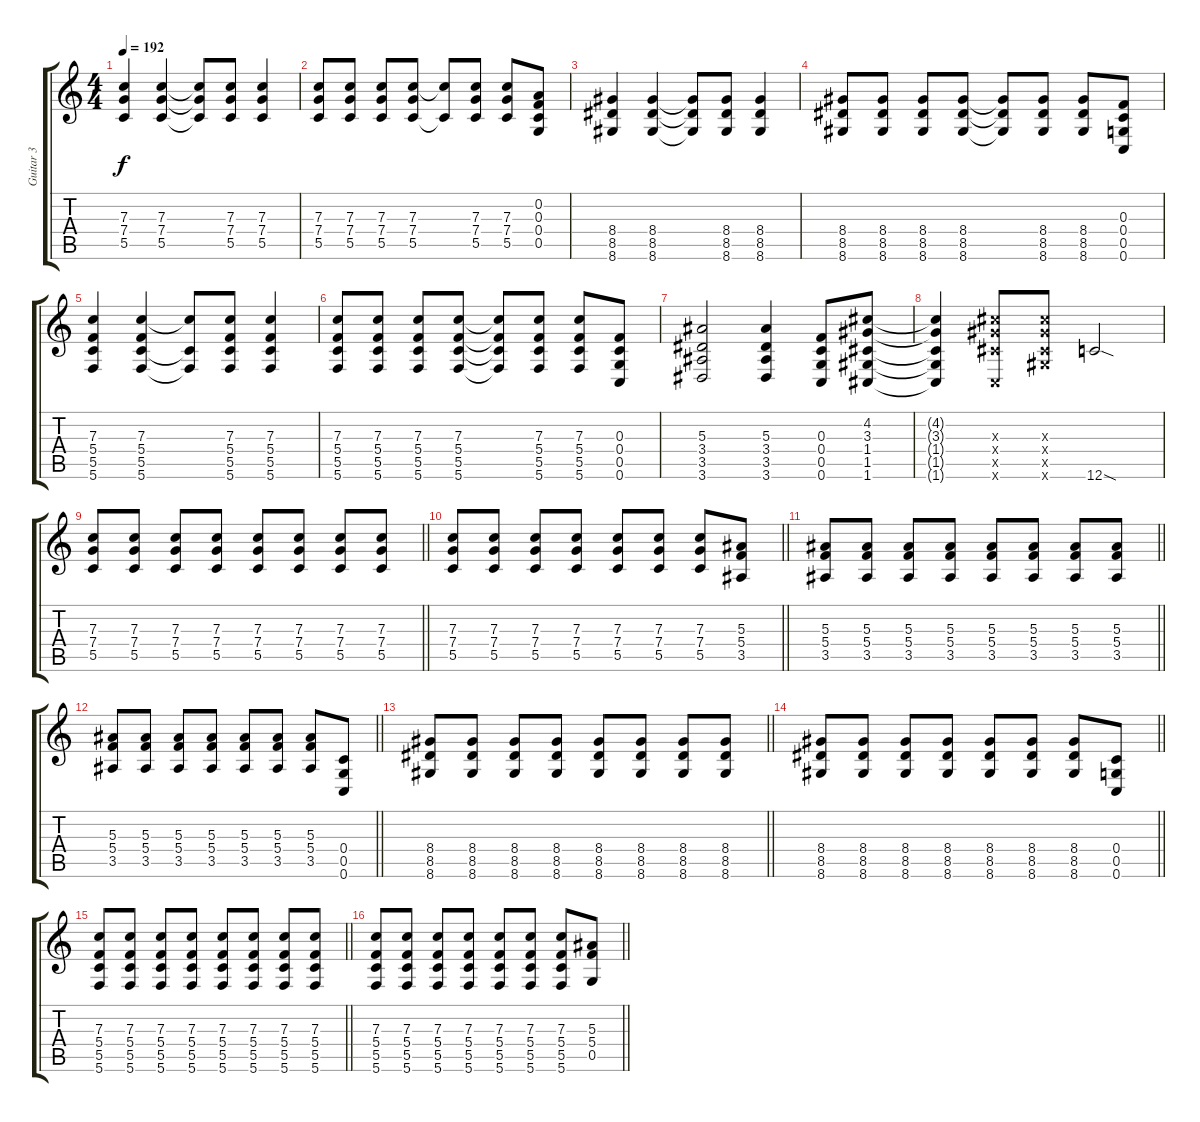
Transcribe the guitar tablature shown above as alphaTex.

\track ("Guitar 3" "Guitar 3") {instrument distortionguitar}
\staff {score tabs}
\tuning (D4 A3 F3 C3 G2 C2) {hide}
\ts (4 4)
\tempo 192
\clef g2
\ks c
(7.3 7.4 5.5).4{dy f} (7.3 7.4 5.5).4 (7.3{t} 7.4{t} 5.5{t}).8 (7.3 7.4 5.5).8 (7.3 7.4 5.5).4 |
(7.3 7.4 5.5).8 (7.3 7.4 5.5).8 (7.3 7.4 5.5).8 (7.3 7.4 5.5).8 (7.3{t} 5.5{t}).8 (7.3 7.4 5.5).8 (7.3 7.4 5.5).8 (0.2 0.3 0.4 0.5).8 |
(8.4 8.5 8.6).4 (8.4 8.5 8.6).4 (8.4{t} 8.5{t} 8.6{t}).8 (8.4 8.5 8.6).8 (8.4 8.5 8.6).4 |
(8.4 8.5 8.6).8 (8.4 8.5 8.6).8 (8.4 8.5 8.6).8 (8.4 8.5 8.6).8 (8.4{t} 8.5{t} 8.6{t}).8 (8.4 8.5 8.6).8 (8.4 8.5 8.6).8 (0.3 0.4 0.5 0.6).8 |
(7.3 5.4 5.5 5.6).4 (7.3 5.4 5.5 5.6).4 (7.3{t} 5.5{t} 5.6{t}).8 (7.3 5.4 5.5 5.6).8 (7.3 5.4 5.5 5.6).4 |
(7.3 5.4 5.5 5.6).8 (7.3 5.4 5.5 5.6).8 (7.3 5.4 5.5 5.6).8 (7.3 5.4 5.5 5.6).8 (7.3{t} 5.4{t} 5.5{t} 5.6{t}).8 (7.3 5.4 5.5 5.6).8 (7.3 5.4 5.5 5.6).8 (0.3 0.4 0.5 0.6).8 |
(5.3 3.4 3.5 3.6).2 (5.3 3.4 3.5 3.6).4 (0.3 0.4 0.5 0.6).8 (4.2 3.3 1.4 1.5 1.6).8 |
(4.2{t} 3.3{t} 1.4{t} 1.5{t} 1.6{t}).4 (8.3{x} 8.4{x} 6.5{x} 0.6{x}).8 (8.3{x} 8.4{x} 6.5{x} 8.6{x}).8 12.6{sod}.2 |
\barLineRight lightlight
(7.3 7.4 5.5).8 (7.3 7.4 5.5).8 (7.3 7.4 5.5).8 (7.3 7.4 5.5).8 (7.3 7.4 5.5).8 (7.3 7.4 5.5).8 (7.3 7.4 5.5).8 (7.3 7.4 5.5).8 |
\barLineRight lightlight
(7.3 7.4 5.5).8 (7.3 7.4 5.5).8 (7.3 7.4 5.5).8 (7.3 7.4 5.5).8 (7.3 7.4 5.5).8 (7.3 7.4 5.5).8 (7.3 7.4 5.5).8 (5.3 5.4 3.5).8 |
\barLineRight lightlight
(5.3 5.4 3.5).8 (5.3 5.4 3.5).8 (5.3 5.4 3.5).8 (5.3 5.4 3.5).8 (5.3 5.4 3.5).8 (5.3 5.4 3.5).8 (5.3 5.4 3.5).8 (5.3 5.4 3.5).8 |
\barLineRight lightlight
(5.3 5.4 3.5).8 (5.3 5.4 3.5).8 (5.3 5.4 3.5).8 (5.3 5.4 3.5).8 (5.3 5.4 3.5).8 (5.3 5.4 3.5).8 (5.3 5.4 3.5).8 (0.4 0.5 0.6).8 |
\barLineRight lightlight
(8.4 8.5 8.6).8 (8.4 8.5 8.6).8 (8.4 8.5 8.6).8 (8.4 8.5 8.6).8 (8.4 8.5 8.6).8 (8.4 8.5 8.6).8 (8.4 8.5 8.6).8 (8.4 8.5 8.6).8 |
\barLineRight lightlight
(8.4 8.5 8.6).8 (8.4 8.5 8.6).8 (8.4 8.5 8.6).8 (8.4 8.5 8.6).8 (8.4 8.5 8.6).8 (8.4 8.5 8.6).8 (8.4 8.5 8.6).8 (0.4 0.5 0.6).8 |
\barLineRight lightlight
(7.3 5.4 5.5 5.6).8 (7.3 5.4 5.5 5.6).8 (7.3 5.4 5.5 5.6).8 (7.3 5.4 5.5 5.6).8 (7.3 5.4 5.5 5.6).8 (7.3 5.4 5.5 5.6).8 (7.3 5.4 5.5 5.6).8 (7.3 5.4 5.5 5.6).8 |
\barLineRight lightlight
(7.3 5.4 5.5 5.6).8 (7.3 5.4 5.5 5.6).8 (7.3 5.4 5.5 5.6).8 (7.3 5.4 5.5 5.6).8 (7.3 5.4 5.5 5.6).8 (7.3 5.4 5.5 5.6).8 (7.3 5.4 5.5 5.6).8 (5.3 5.4 0.5).8
